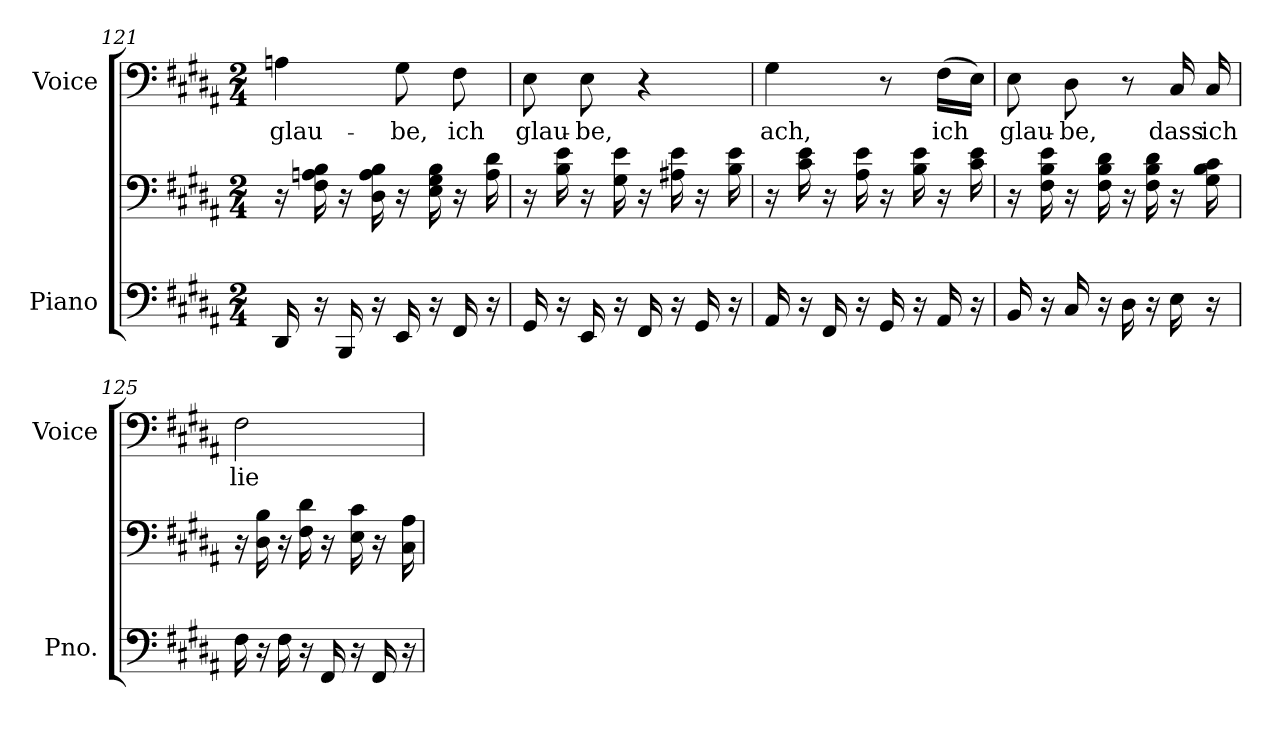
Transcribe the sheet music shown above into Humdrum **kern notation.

**kern	**kern	**kern	**text
*part2	*part2	*part1	*part1
*staff3	*staff2	*staff1	*staff1
*I"Piano	*	*I"Voice	*
*I'Pno.	*	*I'Voice	*
!!LO:LB:g=z
*clefF4	*clefF4	*clefF4	*
*k[f#c#g#d#a#]	*k[f#c#g#d#a#]	*k[f#c#g#d#a#]	*
*B:	*B:	*B:	*
*M2/4	*M2/4	*M2/4	*
=121	=121	=121	=121
!	!	!	!LO:LY:b:color=#000000
16DD#i/	16r	4Ani\	glau-
16r	16F#i\ 16Ani 16Bi	.	.
16BBBi/	16r	.	.
16r	16D#i\ 16Ai 16Bi	.	.
!	!	!	!LO:LY:b:color=#000000
16EEi/	16r	8G#i\	-be,
16r	16Ei\ 16G#i 16Bi	.	.
!	!	!	!LO:LY:b:color=#000000
16FF#i/	16r	8F#i\	ich
16r	16Ai\ 16d#i	.	.
=122	=122	=122	=122
!	!	!	!LO:LY:b:color=#000000
16GG#i/	16r	8Ei\	glau-
16r	16Bi\ 16ei	.	.
!	!	!	!LO:LY:b:color=#000000
16EEi/	16r	8Ei\	-be,
16r	16G#i\ 16ei	.	.
16FF#i/	16r	4r	.
16r	16A#Xi\ 16ei	.	.
16GG#i/	16r	.	.
16r	16Bi\ 16ei	.	.
=123	=123	=123	=123
!	!	!	!LO:LY:b:color=#000000
16AA#i/	16r	4G#i\	ach,
16r	16c#i\ 16ei	.	.
16FF#i/	16r	.	.
16r	16A#i\ 16ei	.	.
16GG#i/	16r	8r	.
16r	16Bi\ 16ei	.	.
!	!	!	!LO:LY:b:color=#000000
16AA#i/	16r	(16F#i\LL	ich
16r	16c#i\ 16ei	16Ei\JJ)	.
=124	=124	=124	=124
!	!	!	!LO:LY:b:color=#000000
16BBi/	16r	8Ei\	glau-
16r	16F#i\ 16Bi 16ei	.	.
!	!	!	!LO:LY:b:color=#000000
16C#i/	16r	8D#i\	-be,
16r	16F#i\ 16Bi 16d#i	.	.
16D#i\	16r	8r	.
16r	16F#i\ 16Bi 16d#i	.	.
!	!	!	!LO:LY:b:color=#000000
16Ei\	16r	16C#i/	dass
!	!	!	!LO:LY:b:color=#000000
16r	16G#i\ 16Bi 16c#i	16C#i/	ich
=125	=125	=125	=125
!	!	!	!LO:LY:b:color=#000000
16F#i\	16r	2F#i\	lie-
16r	16D#i\ 16Bi	.	.
16F#i\	16r	.	.
16r	16F#i\ 16d#i	.	.
16FF#i/	16r	.	.
16r	16Ei\ 16c#i	.	.
16FF#i/	16r	.	.
16r	16C#i\ 16A#i	.	.
=	=	=	=
*-	*-	*-	*-
